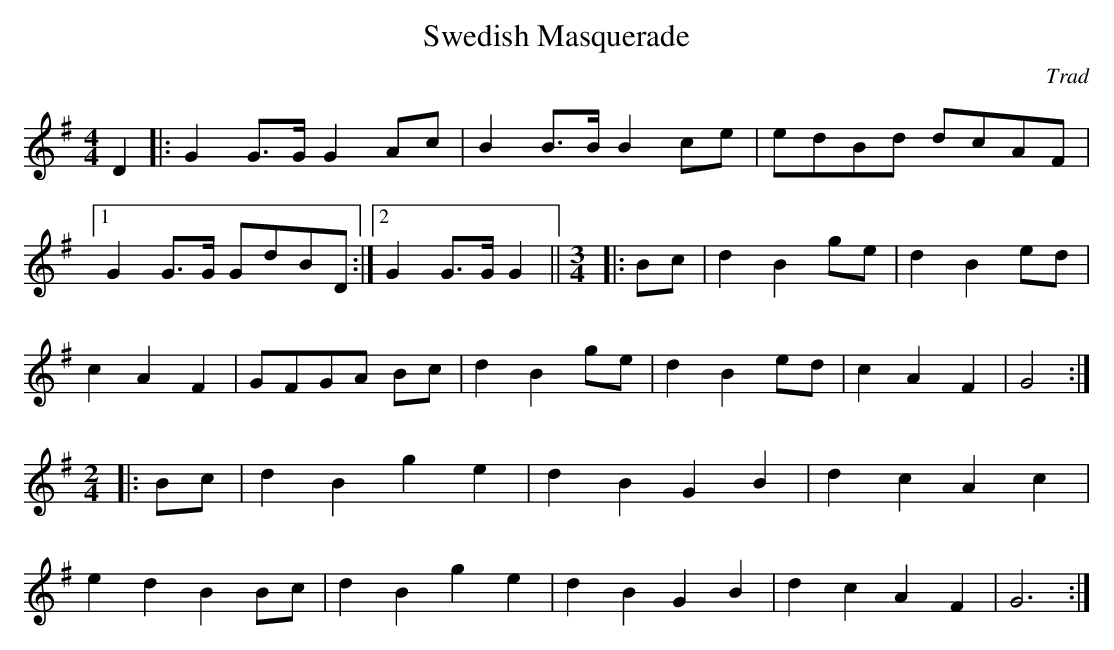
X:1
T:Swedish Masquerade
C:Trad
L:1/8
E:12
M:4/4
K:G
D2|:G2 G3/2G/2 G2 Ac|B2 B3/2B/2 B2 ce|edBd dcAF|1 G2 G3/2G/2 GD'BD:|2G2 G3/2G/2 G2||\
M:3/4
|:Bc|d2 B2 ge|d2 B2 ed|c2 A2 F2|GFGA Bc|d2 B2 ge|d2 B2 ed|c2 A2 F2|G4:|\
M:2/4
|:Bc|d2B2 g2e2|d2B2 G2B2|d2c2 A2c2|e2d2 B2Bc|d2B2 g2e2|d2B2 G2B2|d2c2 A2F2|G6:|**
